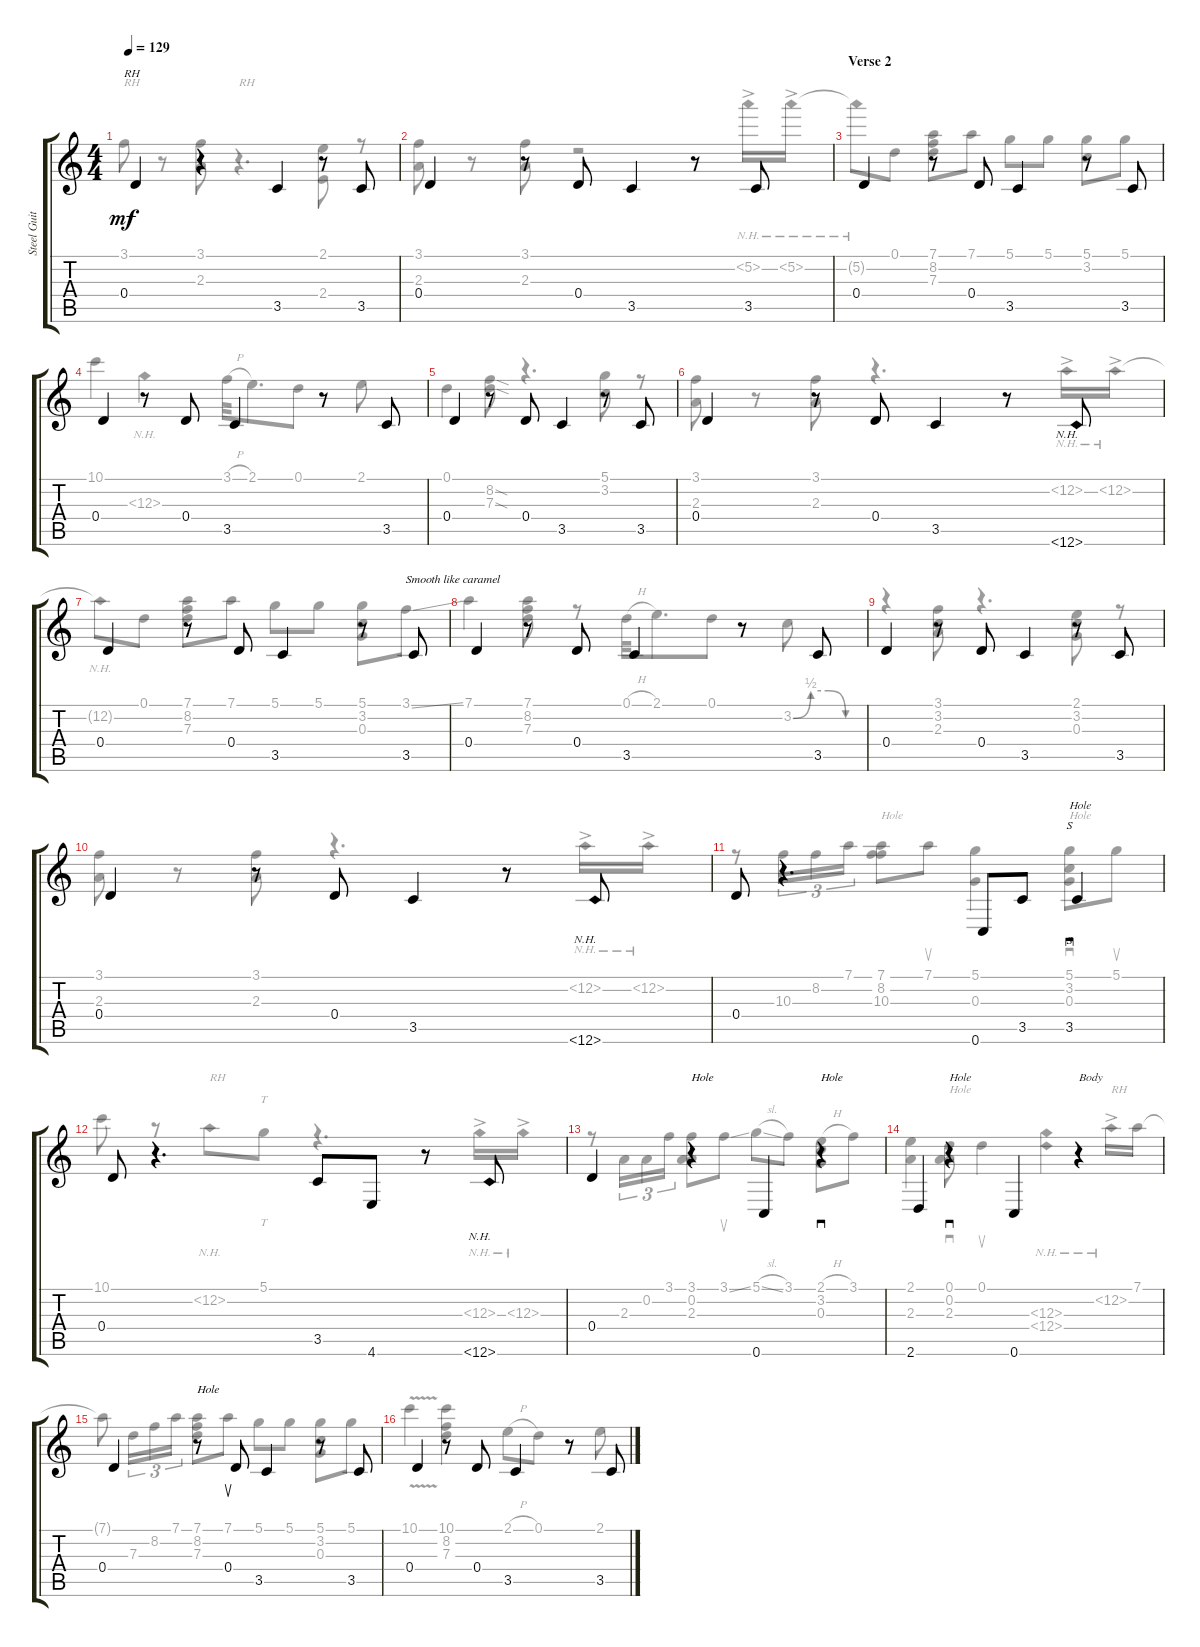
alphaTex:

\track ("Steel Guitar" "Steel Guit") {instrument acousticguitarsteel}
\staff {score tabs}
\tuning (D4 A3 G3 D3 A2 C2) {hide}
\voice
\ts (4 4)
\tempo 129
\clef g2
\ks c
0.4.4{txt "RH" dy mf} r.4 3.5.4 r.8 3.5.8 |
0.4.4 r.8 0.4.8 3.5.4 r.8 3.5.8 |
\section ("" "Verse 2")
0.4.4 r.8 0.4.8 3.5.4 r.8 3.5.8 |
0.4.4 r.8 0.4.8 3.5.4 r.8 3.5.8 |
0.4.4 r.8 0.4.8 3.5.4 r.8 3.5.8 |
0.4.4 r.8 0.4.8 3.5.4 r.8 12.6{nh}.8 |
0.4.4 r.8 0.4.8 3.5.4 r.8 3.5.8{txt "Smooth like caramel "} |
0.4.4 r.8 0.4.8 3.5.4 r.8 3.5.8 |
0.4.4 r.8 0.4.8 3.5.4 r.8 3.5.8 |
0.4.4 r.8 0.4.8 3.5.4 r.8 12.6{nh}.8 |
0.4.8 r.4{d} 0.6.8 3.5.8 3.5.4{s sd txt "Hole"} |
0.4.8 r.4{d} 3.5.8 4.6.8 r.8 12.6{nh}.8 |
0.4.4 r.4{txt "Hole"} 0.6.4 r.4{sd txt "Hole"} |
2.6.4 r.4{sd txt "Hole"} 0.6.4 r.4{txt "Body"} |
0.4.4 r.8{txt "Hole"} 0.4.8{su} 3.5.4 r.8 3.5.8 |
0.4.4 r.8 0.4.8 3.5.4 r.8 3.5.8
\voice
\clef g2
\ottava regular
\simile none
\ks c
3.1.8{txt "RH" dy mf} r.8 (3.1 2.3).8 r.4{d txt "RH"} (2.1 2.4).8 r.8 |
(3.1 2.3).8 r.8 (3.1 2.3).8 r.2 5.2{nh ac}.16 5.2{nh ac}.16 |
5.2{nh t}.8 0.1.8 (7.1 8.2 7.3).8 7.1.8 5.1.8 5.1.8 (5.1 3.2).8 5.1.8 |
10.1.4 12.3{nh}.4 3.1{h}.32 2.1.8{d} 0.1.8 2.1.8 |
0.1.4 (8.2{sod} 7.3{sod}).8 r.4{d} (5.1 3.2).8 r.8 |
(3.1 2.3).8 r.8 (3.1 2.3).8 r.4{d} r.8 12.2{nh ac}.16 12.2{nh ac}.16 |
12.2{nh t}.8 0.1.8 (7.1 8.2 7.3).8 7.1.8 5.1.8 5.1.8 (5.1 3.2 0.3).8 3.1{ss}.8{txt "Smooth like caramel "} |
7.1.4 (7.1 8.2 7.3).8 r.8 0.1{h}.32 2.1.8{d} 0.1.8 3.2{be (custom 0 0 15 2 30 2 45 0 60 0)}.8 |
r.4 (3.1 3.2 2.3).8 r.4{d} (2.1 3.2 0.3).8 r.8 |
(3.1 2.3).8 r.8 (3.1 2.3).8 r.4{d} r.8 12.2{nh ac}.16 12.2{nh ac}.16 |
r.8 10.3.16{tu (3 2)} 8.2.16{tu (3 2)} 7.1.16{tu (3 2)} (7.1 8.2 10.3).8{txt "Hole"} 7.1.8{su} (5.1 0.3).4 (5.1 3.2 0.3).8{s sd txt "Hole"} 5.1.8{su} |
10.1.8 r.8 12.2{nh}.8{txt "RH"} 5.1.8{tt} r.4{d} 12.3{nh ac}.16 12.3{nh ac}.16 |
r.8 2.3.16{tu (3 2)} 0.2.16{tu (3 2)} 3.1.16{tu (3 2)} (3.1 0.2 2.3).8{txt "Hole"} 3.1{ss}.8{su} 5.1{sl}.8 3.1.8 (2.1{h} 3.2 0.3).8{sd txt "Hole"} 3.1.8 |
(2.1 2.3).4 (0.1 0.2 2.3).8{sd txt "Hole"} 0.1.4{su} (12.3{nh} 12.4{nh}).4 12.2{nh ac}.16{txt "RH"} 7.1.16 |
7.1{t}.8 7.3.16{tu (3 2)} 8.2.16{tu (3 2)} 7.1.16{tu (3 2)} (7.1 8.2 7.3).8{txt "Hole"} 7.1.8{su} 5.1.8 5.1.8 (5.1 3.2 0.3).8 5.1.8 |
10.1{v}.4 (10.1 8.2 7.3).4 2.1{h}.8 0.1.8 r.8 2.1.8
